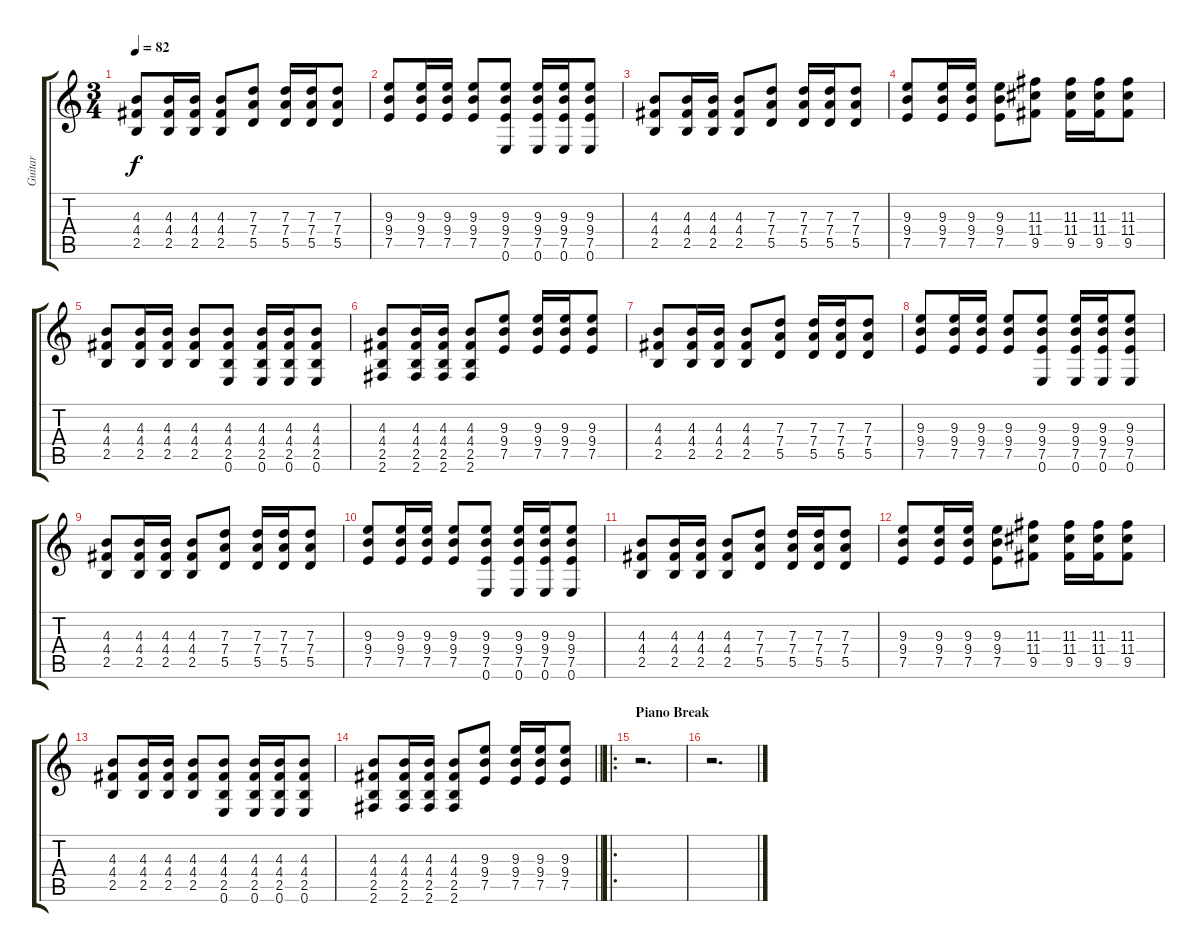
\track ("Guitar" "Guitar") {instrument distortionguitar}
\staff {score tabs}
\tuning (E4 B3 G3 D3 A2 E2) {hide}
\ts (3 4)
\tempo 82
\clef g2
\ks c
(4.3 4.4 2.5).8{dy f} (4.3 4.4 2.5).16 (4.3 4.4 2.5).16 (4.3 4.4 2.5).8 (7.3 7.4 5.5).8 (7.3 7.4 5.5).16 (7.3 7.4 5.5).16 (7.3 7.4 5.5).8 |
(9.3 9.4 7.5).8 (9.3 9.4 7.5).16 (9.3 9.4 7.5).16 (9.3 9.4 7.5).8 (9.3 9.4 7.5 0.6).8 (9.3 9.4 7.5 0.6).16 (9.3 9.4 7.5 0.6).16 (9.3 9.4 7.5 0.6).8 |
(4.3 4.4 2.5).8 (4.3 4.4 2.5).16 (4.3 4.4 2.5).16 (4.3 4.4 2.5).8 (7.3 7.4 5.5).8 (7.3 7.4 5.5).16 (7.3 7.4 5.5).16 (7.3 7.4 5.5).8 |
(9.3 9.4 7.5).8 (9.3 9.4 7.5).16 (9.3 9.4 7.5).16 (9.3 9.4 7.5).8 (11.3 11.4 9.5).8 (11.3 11.4 9.5).16 (11.3 11.4 9.5).16 (11.3 11.4 9.5).8 |
(4.3 4.4 2.5).8 (4.3 4.4 2.5).16 (4.3 4.4 2.5).16 (4.3 4.4 2.5).8 (4.3 4.4 2.5 0.6).8 (4.3 4.4 2.5 0.6).16 (4.3 4.4 2.5 0.6).16 (4.3 4.4 2.5 0.6).8 |
(4.3 4.4 2.5 2.6).8 (4.3 4.4 2.5 2.6).16 (4.3 4.4 2.5 2.6).16 (4.3 4.4 2.5 2.6).8 (9.3 9.4 7.5).8 (9.3 9.4 7.5).16 (9.3 9.4 7.5).16 (9.3 9.4 7.5).8 |
(4.3 4.4 2.5).8 (4.3 4.4 2.5).16 (4.3 4.4 2.5).16 (4.3 4.4 2.5).8 (7.3 7.4 5.5).8 (7.3 7.4 5.5).16 (7.3 7.4 5.5).16 (7.3 7.4 5.5).8 |
(9.3 9.4 7.5).8 (9.3 9.4 7.5).16 (9.3 9.4 7.5).16 (9.3 9.4 7.5).8 (9.3 9.4 7.5 0.6).8 (9.3 9.4 7.5 0.6).16 (9.3 9.4 7.5 0.6).16 (9.3 9.4 7.5 0.6).8 |
(4.3 4.4 2.5).8 (4.3 4.4 2.5).16 (4.3 4.4 2.5).16 (4.3 4.4 2.5).8 (7.3 7.4 5.5).8 (7.3 7.4 5.5).16 (7.3 7.4 5.5).16 (7.3 7.4 5.5).8 |
(9.3 9.4 7.5).8 (9.3 9.4 7.5).16 (9.3 9.4 7.5).16 (9.3 9.4 7.5).8 (9.3 9.4 7.5 0.6).8 (9.3 9.4 7.5 0.6).16 (9.3 9.4 7.5 0.6).16 (9.3 9.4 7.5 0.6).8 |
(4.3 4.4 2.5).8 (4.3 4.4 2.5).16 (4.3 4.4 2.5).16 (4.3 4.4 2.5).8 (7.3 7.4 5.5).8 (7.3 7.4 5.5).16 (7.3 7.4 5.5).16 (7.3 7.4 5.5).8 |
(9.3 9.4 7.5).8 (9.3 9.4 7.5).16 (9.3 9.4 7.5).16 (9.3 9.4 7.5).8 (11.3 11.4 9.5).8 (11.3 11.4 9.5).16 (11.3 11.4 9.5).16 (11.3 11.4 9.5).8 |
(4.3 4.4 2.5).8 (4.3 4.4 2.5).16 (4.3 4.4 2.5).16 (4.3 4.4 2.5).8 (4.3 4.4 2.5 0.6).8 (4.3 4.4 2.5 0.6).16 (4.3 4.4 2.5 0.6).16 (4.3 4.4 2.5 0.6).8 |
\barLineRight lightlight
(4.3 4.4 2.5 2.6).8 (4.3 4.4 2.5 2.6).16 (4.3 4.4 2.5 2.6).16 (4.3 4.4 2.5 2.6).8 (9.3 9.4 7.5).8 (9.3 9.4 7.5).16 (9.3 9.4 7.5).16 (9.3 9.4 7.5).8 |
\ro
\section ("" "Piano Break")
r.2{d} |
r.2{d}
